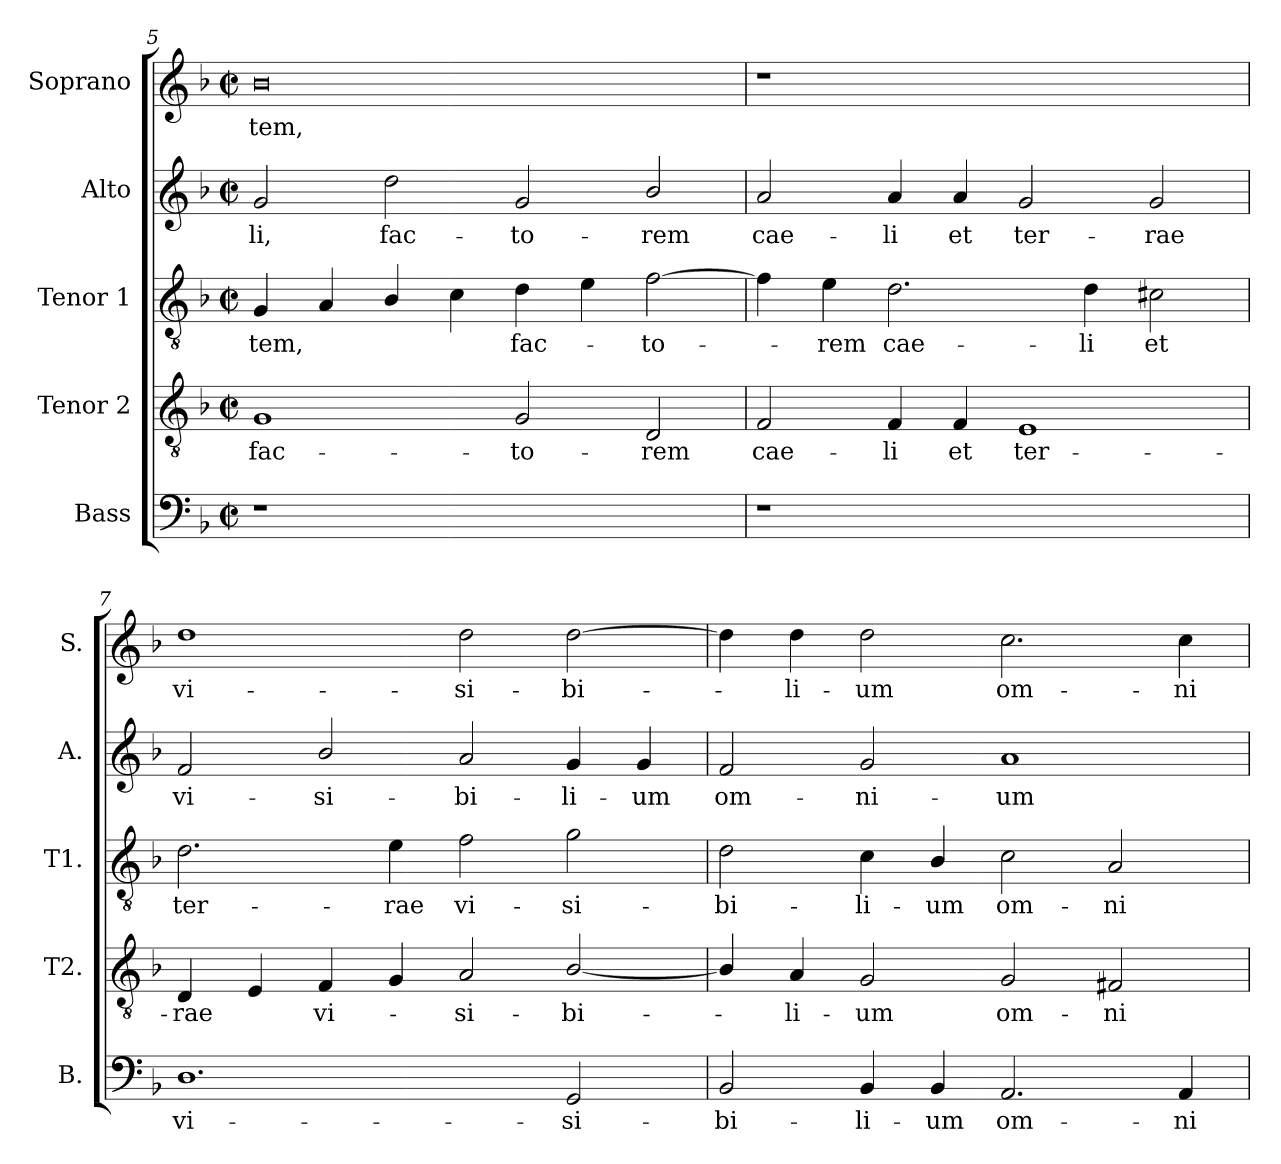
**kern	**text	**kern	**text	**kern	**text	**kern	**text	**kern	**text
*part5	*part5	*part4	*part4	*part3	*part3	*part2	*part2	*part1	*part1
*staff5	*staff5	*staff4	*staff4	*staff3	*staff3	*staff2	*staff2	*staff1	*staff1
*I"Bass	*	*I"Tenor 2	*	*I"Tenor 1	*	*I"Alto	*	*I"Soprano	*
*I'B.	*	*I'T2.	*	*I'T1.	*	*I'A.	*	*I'S.	*
*clefF4	*	*clefGv2	*	*clefGv2	*	*clefG2	*	*clefG2	*
*	*	*ITrd7c12	*	*ITrd7c12	*	*	*	*	*
*k[b-]	*	*k[b-]	*	*k[b-]	*	*k[b-]	*	*k[b-]	*
*F:	*	*F:	*	*F:	*	*F:	*	*F:	*
*M2/2	*	*M2/2	*	*M2/2	*	*M2/2	*	*M2/2	*
*met(c|)	*	*met(c|)	*	*met(c|)	*	*met(c|)	*	*met(c|)	*
=5	=5	=5	=5	=5	=5	=5	=5	=5	=5
!LO:N:vis=1	!	!	!	!	!	!	!	!	!
!	!	!	!LO:LY:b:color=#000000	!	!	!	!	!	!
!	!	!	!	!	!LO:LY:b:color=#000000	!	!	!	!
!	!	!	!	!	!	!	!LO:LY:b:color=#000000	!	!
!	!	!	!	!	!	!	!	!	!LO:LY:b:color=#000000
1r	.	1GGi	fac-	4GGi/	-tem,	2gi/	-li,	0b-i	-tem,
.	.	.	.	4AAi/	.	.	.	.	.
!	!	!	!	!	!	!	!LO:LY:b:color=#000000	!	!
.	.	.	.	4BB-i/	.	2ddi\	fac-	.	.
.	.	.	.	4Ci\	.	.	.	.	.
!	!	!	!LO:LY:b:color=#000000	!	!	!	!	!	!
!	!	!	!	!	!LO:LY:b:color=#000000	!	!	!	!
!	!	!	!	!	!	!	!LO:LY:b:color=#000000	!	!
1ryy	.	2GGi/	-to-	4Di\	fac-	2gi/	-to-	.	.
.	.	.	.	4Ei\	.	.	.	.	.
!	!	!	!LO:LY:b:color=#000000	!	!	!	!	!	!
!	!	!	!	!	!LO:LY:b:color=#000000	!	!	!	!
!	!	!	!	!	!	!	!LO:LY:b:color=#000000	!	!
.	.	2DDi/	-rem	[>2Fi\	-to-	2b-i/	-rem	.	.
!!LO:LB:g=z
=6	=6	=6	=6	=6	=6	=6	=6	=6	=6
!LO:N:vis=1	!	!	!	!	!	!	!	!	!
!	!	!	!LO:LY:b:color=#000000	!	!	!	!	!	!
!	!	!	!	!	!	!	!LO:LY:b:color=#000000	!LO:N:vis=1	!
1r	.	2FFi/	cae-	4Fi\]	.	2ai/	cae-	1r	.
!	!	!	!	!	!LO:LY:b:color=#000000	!	!	!	!
.	.	.	.	4Ei\	-rem	.	.	.	.
!	!	!	!LO:LY:b:color=#000000	!	!	!	!	!	!
!	!	!	!	!	!LO:LY:b:color=#000000	!	!	!	!
!	!	!	!	!	!	!	!LO:LY:b:color=#000000	!	!
.	.	4FFi/	-li	2.Di\	cae-	4ai/	-li	.	.
!	!	!	!LO:LY:b:color=#000000	!	!	!	!	!	!
!	!	!	!	!	!	!	!LO:LY:b:color=#000000	!	!
.	.	4FFi/	et	.	.	4ai/	et	.	.
!	!	!	!LO:LY:b:color=#000000	!	!	!	!	!	!
!	!	!	!	!	!	!	!LO:LY:b:color=#000000	!	!
1ryy	.	1EEi	ter-	.	.	2gi/	ter-	1ryy	.
!	!	!	!	!	!LO:LY:b:color=#000000	!	!	!	!
.	.	.	.	4Di\	-li	.	.	.	.
!	!	!	!	!	!LO:LY:b:color=#000000	!	!	!	!
!	!	!	!	!	!	!	!LO:LY:b:color=#000000	!	!
.	.	.	.	2C#Xi\	et	2gi/	-rae	.	.
=7	=7	=7	=7	=7	=7	=7	=7	=7	=7
!	!LO:LY:b:color=#000000	!	!	!	!	!	!	!	!
!	!	!	!LO:LY:b:color=#000000	!	!	!	!	!	!
!	!	!	!	!	!LO:LY:b:color=#000000	!	!	!	!
!	!	!	!	!	!	!	!LO:LY:b:color=#000000	!	!
!	!	!	!	!	!	!	!	!	!LO:LY:b:color=#000000
1.Di	vi-	4DDi/	-rae	2.Di\	ter-	2fi/	vi-	1ddi	vi-
.	.	4EEi/	.	.	.	.	.	.	.
!	!	!	!LO:LY:b:color=#000000	!	!	!	!	!	!
!	!	!	!	!	!	!	!LO:LY:b:color=#000000	!	!
.	.	4FFi/	vi-	.	.	2b-i/	-si-	.	.
!	!	!	!	!	!LO:LY:b:color=#000000	!	!	!	!
.	.	4GGi/	.	4Ei\	-rae	.	.	.	.
!	!	!	!LO:LY:b:color=#000000	!	!	!	!	!	!
!	!	!	!	!	!LO:LY:b:color=#000000	!	!	!	!
!	!	!	!	!	!	!	!LO:LY:b:color=#000000	!	!
!	!	!	!	!	!	!	!	!	!LO:LY:b:color=#000000
.	.	2AAi/	-si-	2Fi\	vi-	2ai/	-bi-	2ddi\	-si-
!	!LO:LY:b:color=#000000	!	!	!	!	!	!	!	!
!	!	!	!LO:LY:b:color=#000000	!	!	!	!	!	!
!	!	!	!	!	!LO:LY:b:color=#000000	!	!	!	!
!	!	!	!	!	!	!	!LO:LY:b:color=#000000	!	!
!	!	!	!	!	!	!	!	!	!LO:LY:b:color=#000000
2GGi/	-si-	[<2BB-i/	-bi-	2Gi\	-si-	4gi/	-li-	[>2ddi\	-bi-
!	!	!	!	!	!	!	!LO:LY:b:color=#000000	!	!
.	.	.	.	.	.	4gi/	-um	.	.
=8	=8	=8	=8	=8	=8	=8	=8	=8	=8
!	!LO:LY:b:color=#000000	!	!	!	!	!	!	!	!
!	!	!	!	!	!LO:LY:b:color=#000000	!	!	!	!
!	!	!	!	!	!	!	!LO:LY:b:color=#000000	!	!
2BB-i/	-bi-	4BB-i/]	.	2Di\	-bi-	2fi/	om-	4ddi\]	.
!	!	!	!LO:LY:b:color=#000000	!	!	!	!	!	!
!	!	!	!	!	!	!	!	!	!LO:LY:b:color=#000000
.	.	4AAi/	-li-	.	.	.	.	4ddi\	-li-
!	!LO:LY:b:color=#000000	!	!	!	!	!	!	!	!
!	!	!	!LO:LY:b:color=#000000	!	!	!	!	!	!
!	!	!	!	!	!LO:LY:b:color=#000000	!	!	!	!
!	!	!	!	!	!	!	!LO:LY:b:color=#000000	!	!
!	!	!	!	!	!	!	!	!	!LO:LY:b:color=#000000
4BB-i/	-li-	2GGi/	-um	4Ci\	-li-	2gi/	-ni-	2ddi\	-um
!	!LO:LY:b:color=#000000	!	!	!	!	!	!	!	!
!	!	!	!	!	!LO:LY:b:color=#000000	!	!	!	!
4BB-i/	-um	.	.	4BB-i/	-um	.	.	.	.
!	!LO:LY:b:color=#000000	!	!	!	!	!	!	!	!
!	!	!	!LO:LY:b:color=#000000	!	!	!	!	!	!
!	!	!	!	!	!LO:LY:b:color=#000000	!	!	!	!
!	!	!	!	!	!	!	!LO:LY:b:color=#000000	!	!
!	!	!	!	!	!	!	!	!	!LO:LY:b:color=#000000
2.AAi/	om-	2GGi/	om-	2Ci\	om-	1ai	-um	2.cci\	om-
!	!	!	!LO:LY:b:color=#000000	!	!	!	!	!	!
!	!	!	!	!	!LO:LY:b:color=#000000	!	!	!	!
.	.	2FF#Xi/	-ni-	2AAi/	-ni-	.	.	.	.
!	!LO:LY:b:color=#000000	!	!	!	!	!	!	!	!
!	!	!	!	!	!	!	!	!	!LO:LY:b:color=#000000
4AAi/	-ni-	.	.	.	.	.	.	4cci\	-ni-
=	=	=	=	=	=	=	=	=	=
*-	*-	*-	*-	*-	*-	*-	*-	*-	*-
